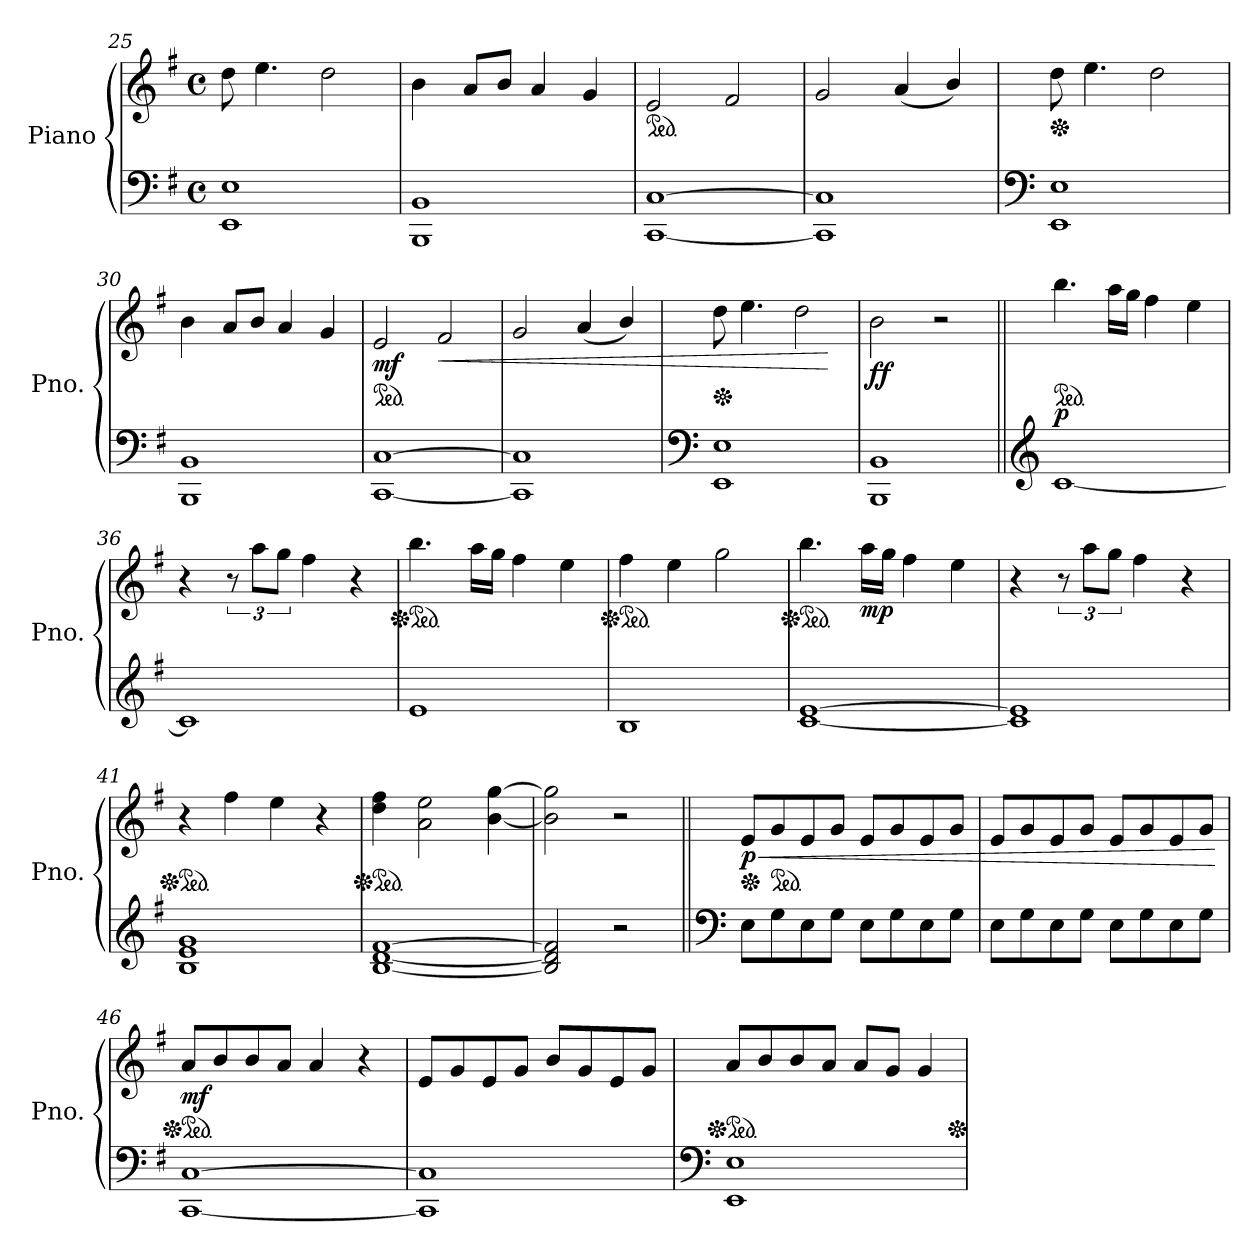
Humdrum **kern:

**kern	**kern	**dynam
*part1	*part1	*part1
*staff2	*staff1	*staff1/2
*I"Piano	*	*
*I'Pno.	*	*
*clefF4	*clefG2	*
*k[f#]	*k[f#]	*
*M4/4	*M4/4	*
*met(c)	*met(c)	*
=25	=25	=25
1EE 1E	8dd\	.
.	4.ee\	.
.	2dd\	.
=26	=26	=26
1BBB 1BB	4b\	.
.	8a/L	.
.	8b/J	.
.	4a/	.
.	4g/	.
!!LO:LB:g=z
=27	=27	=27
*	*ped	*
[1CC [1C	2e/	.
.	2f#/	.
=28	=28	=28
1CC] 1C]	2g/	.
.	(<4a/	.
.	4b/)	.
=29	=29	=29
*clefF4	*	*
*	*Xped	*
1EE 1E	8dd\	.
.	4.ee\	.
.	2dd\	.
=30	=30	=30
1BBB 1BB	4b\	.
.	8a/L	.
.	8b/J	.
.	4a/	.
.	4g/	.
!!LO:LB:g=z
=31	=31	=31
*	*ped	*
!	!	!LO:DY:b
[1CC [1C	2e/	mf
!	!	!LO:HP:b
.	2f#/	<
=32	=32	=32
1CC] 1C]	2g/	.
.	(<4a/	.
.	4b/)	.
=33	=33	=33
*clefF4	*	*
*	*Xped	*
1EE 1E	8dd\	.
.	4.ee\	.
.	2dd\	.
.	.	[
=34	=34	=34
!	!	!LO:DY:b
1BBB 1BB	2b\	ff
.	2r	.
!!LO:LB:g=z
=35||	=35||	=35||
*clefG2	*	*
*	*ped	*
!	!	!LO:DY:a=2
[1c	4.bb\	p
.	16aa\LL	.
.	16gg\JJ	.
.	4ff#\	.
.	4ee\	.
=36	=36	=36
1c]	4r	.
.	12r	.
.	12aa\L	.
.	12gg\J	.
.	4ff#\	.
.	4r	.
=37	=37	=37
*	*Xped	*
*	*ped	*
1e	4.bb\	.
.	16aa\LL	.
.	16gg\JJ	.
.	4ff#\	.
.	4ee\	.
=38	=38	=38
*	*Xped	*
*	*ped	*
1B	4ff#\	.
.	4ee\	.
.	2gg\	.
!!LO:LB:g=z
=39	=39	=39
*	*Xped	*
*	*ped	*
[1c [1e	4.bb\	.
!	!	!LO:DY:b
.	16aa\LL	mp
.	16gg\JJ	.
.	4ff#\	.
.	4ee\	.
=40	=40	=40
1c] 1e]	4r	.
.	12r	.
.	12aa\L	.
.	12gg\J	.
.	4ff#\	.
.	4r	.
=41	=41	=41
*	*Xped	*
*	*ped	*
1B 1e 1g	4r	.
.	4ff#\	.
.	4ee\	.
.	4r	.
=42	=42	=42
*	*Xped	*
*	*ped	*
[1B [1d [1f#	4dd\ 4ff#\	.
.	2a\ 2ee\	.
.	[4b\ [4gg\	.
=43	=43	=43
2B/] 2d/] 2f#/]	2b\] 2gg\]	.
2r	2r	.
!!LO:PB:g=z
=44||	=44||	=44||
*clefF4	*	*
*	*Xped	*
!	!	!LO:HP:b
!	!	!LO:DY:n=1:b
8E\L	8e/L	< p
*	*ped	*
8G\	8g/	.
8E\	8e/	.
8G\J	8g/J	.
8E\L	8e/L	.
8G\	8g/	.
8E\	8e/	.
8G\J	8g/J	.
=45	=45	=45
8E\L	8e/L	.
8G\	8g/	.
8E\	8e/	.
8G\J	8g/J	.
8E\L	8e/L	.
8G\	8g/	.
8E\	8e/	.
8G\J	8g/J	.
.	.	[
=46	=46	=46
*	*Xped	*
*	*ped	*
!	!	!LO:DY:b
[1CC [1C	8a/L	mf
.	8b/	.
.	8b/	.
.	8a/J	.
.	4a/	.
.	4r	.
=47	=47	=47
1CC] 1C]	8e/L	.
.	8g/	.
.	8e/	.
.	8g/J	.
.	8b/L	.
.	8g/	.
.	8e/	.
.	8g/J	.
=48	=48	=48
*clefF4	*	*
*	*Xped	*
*	*ped	*
1EE 1E	8a/L	.
.	8b/	.
.	8b/	.
.	8a/J	.
.	8a/L	.
.	8g/J	.
.	4g/	.
*	*Xped	*
=	=	=
*-	*-	*-
